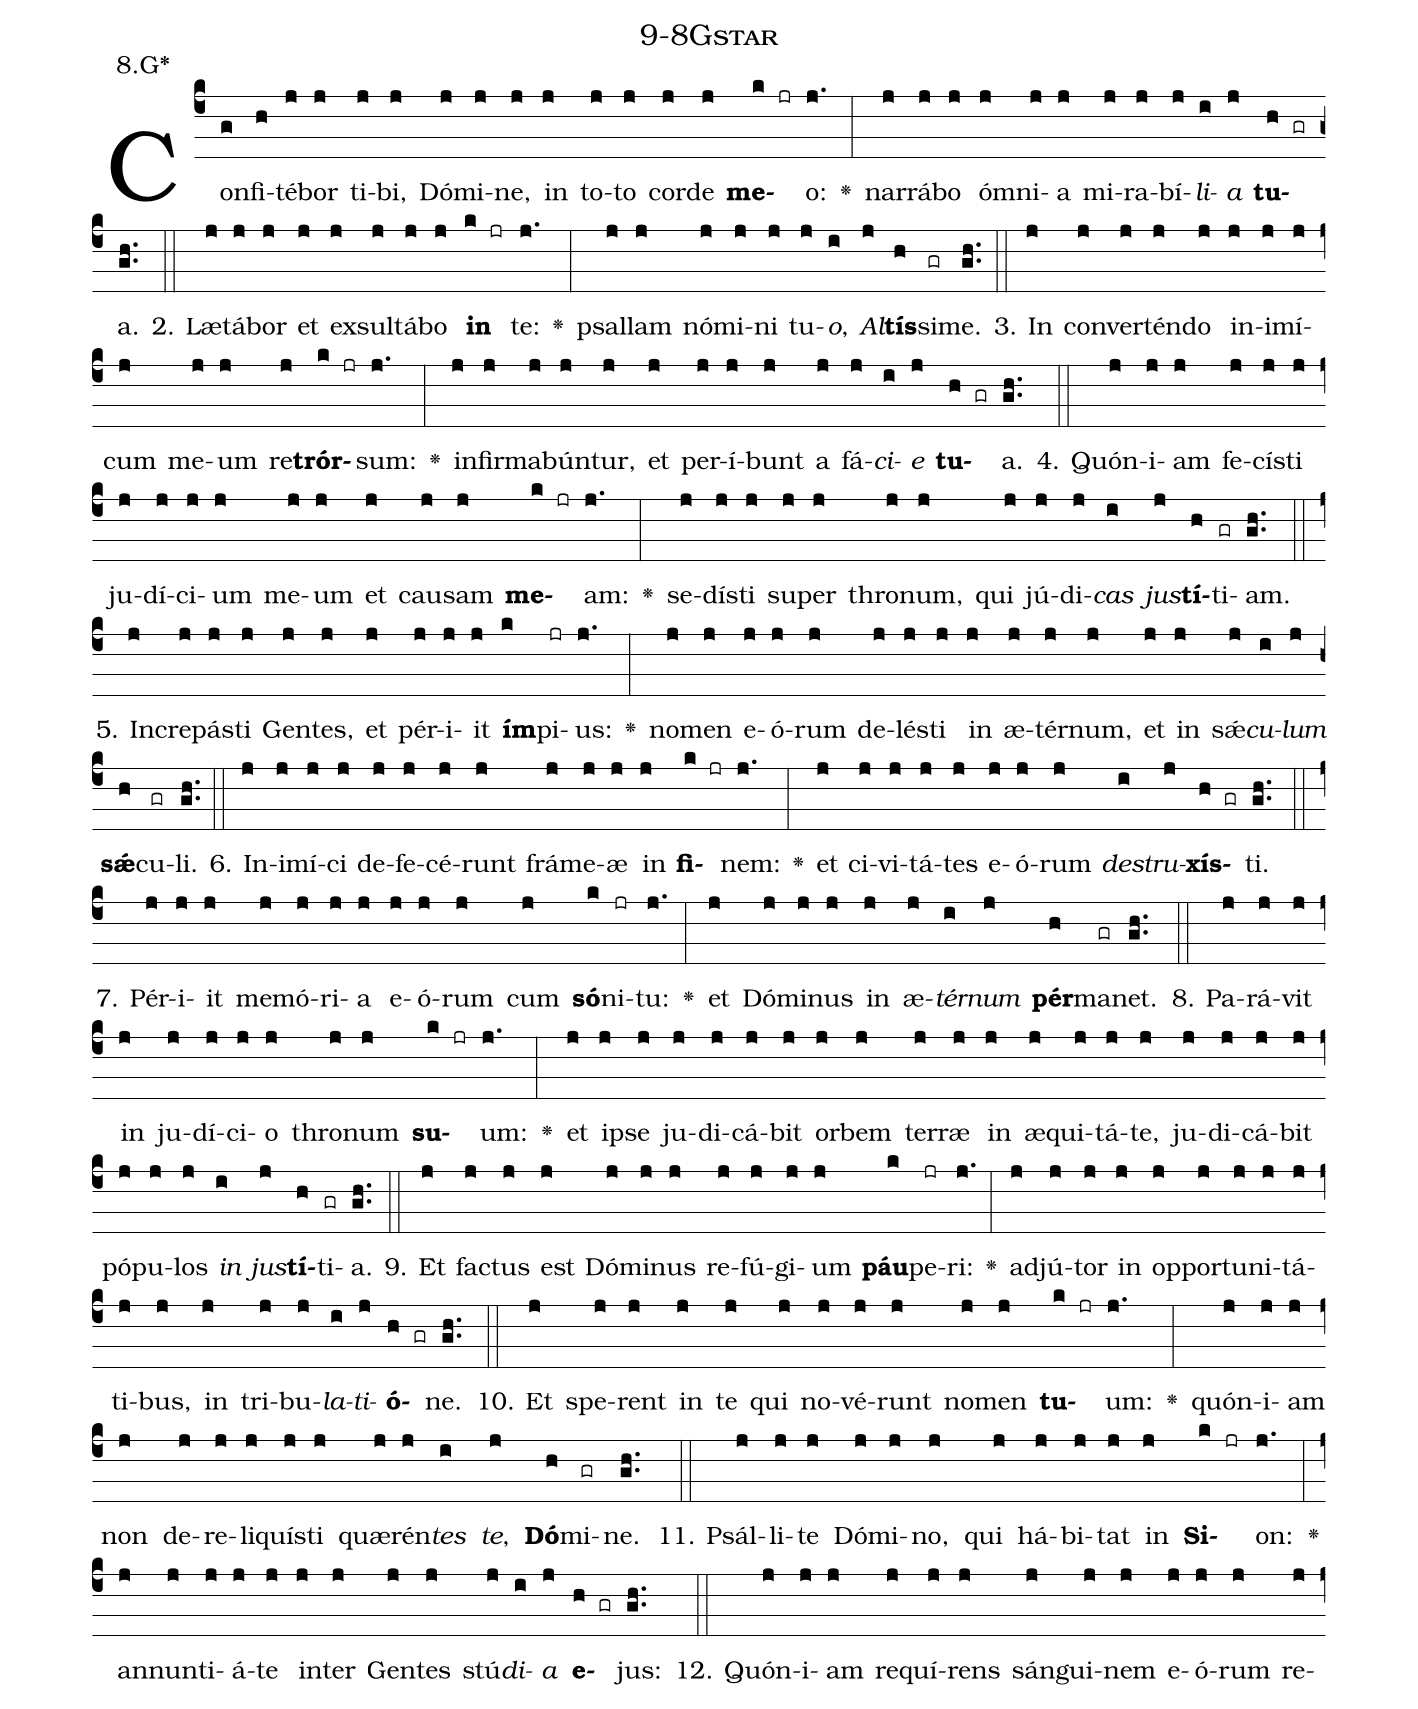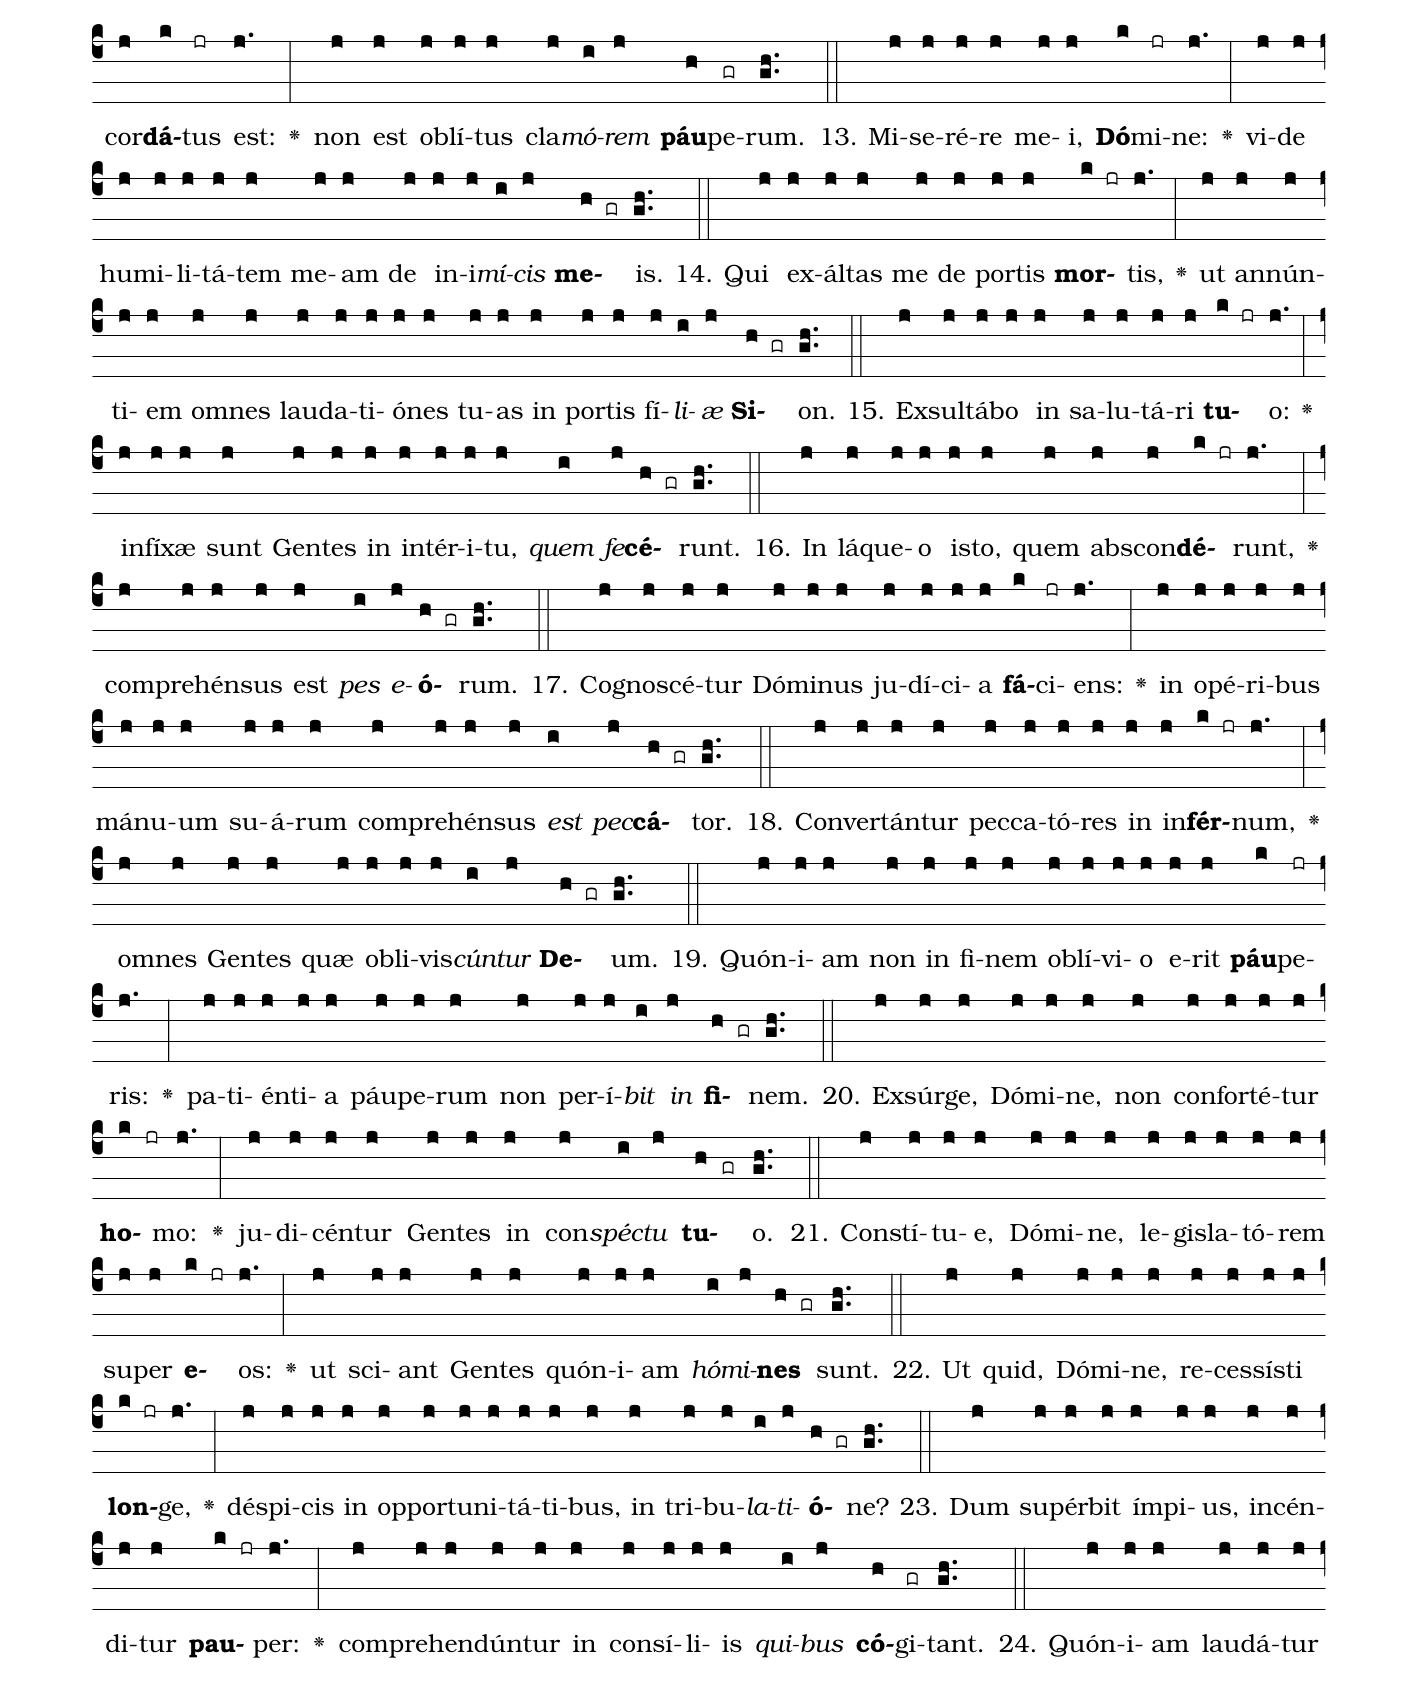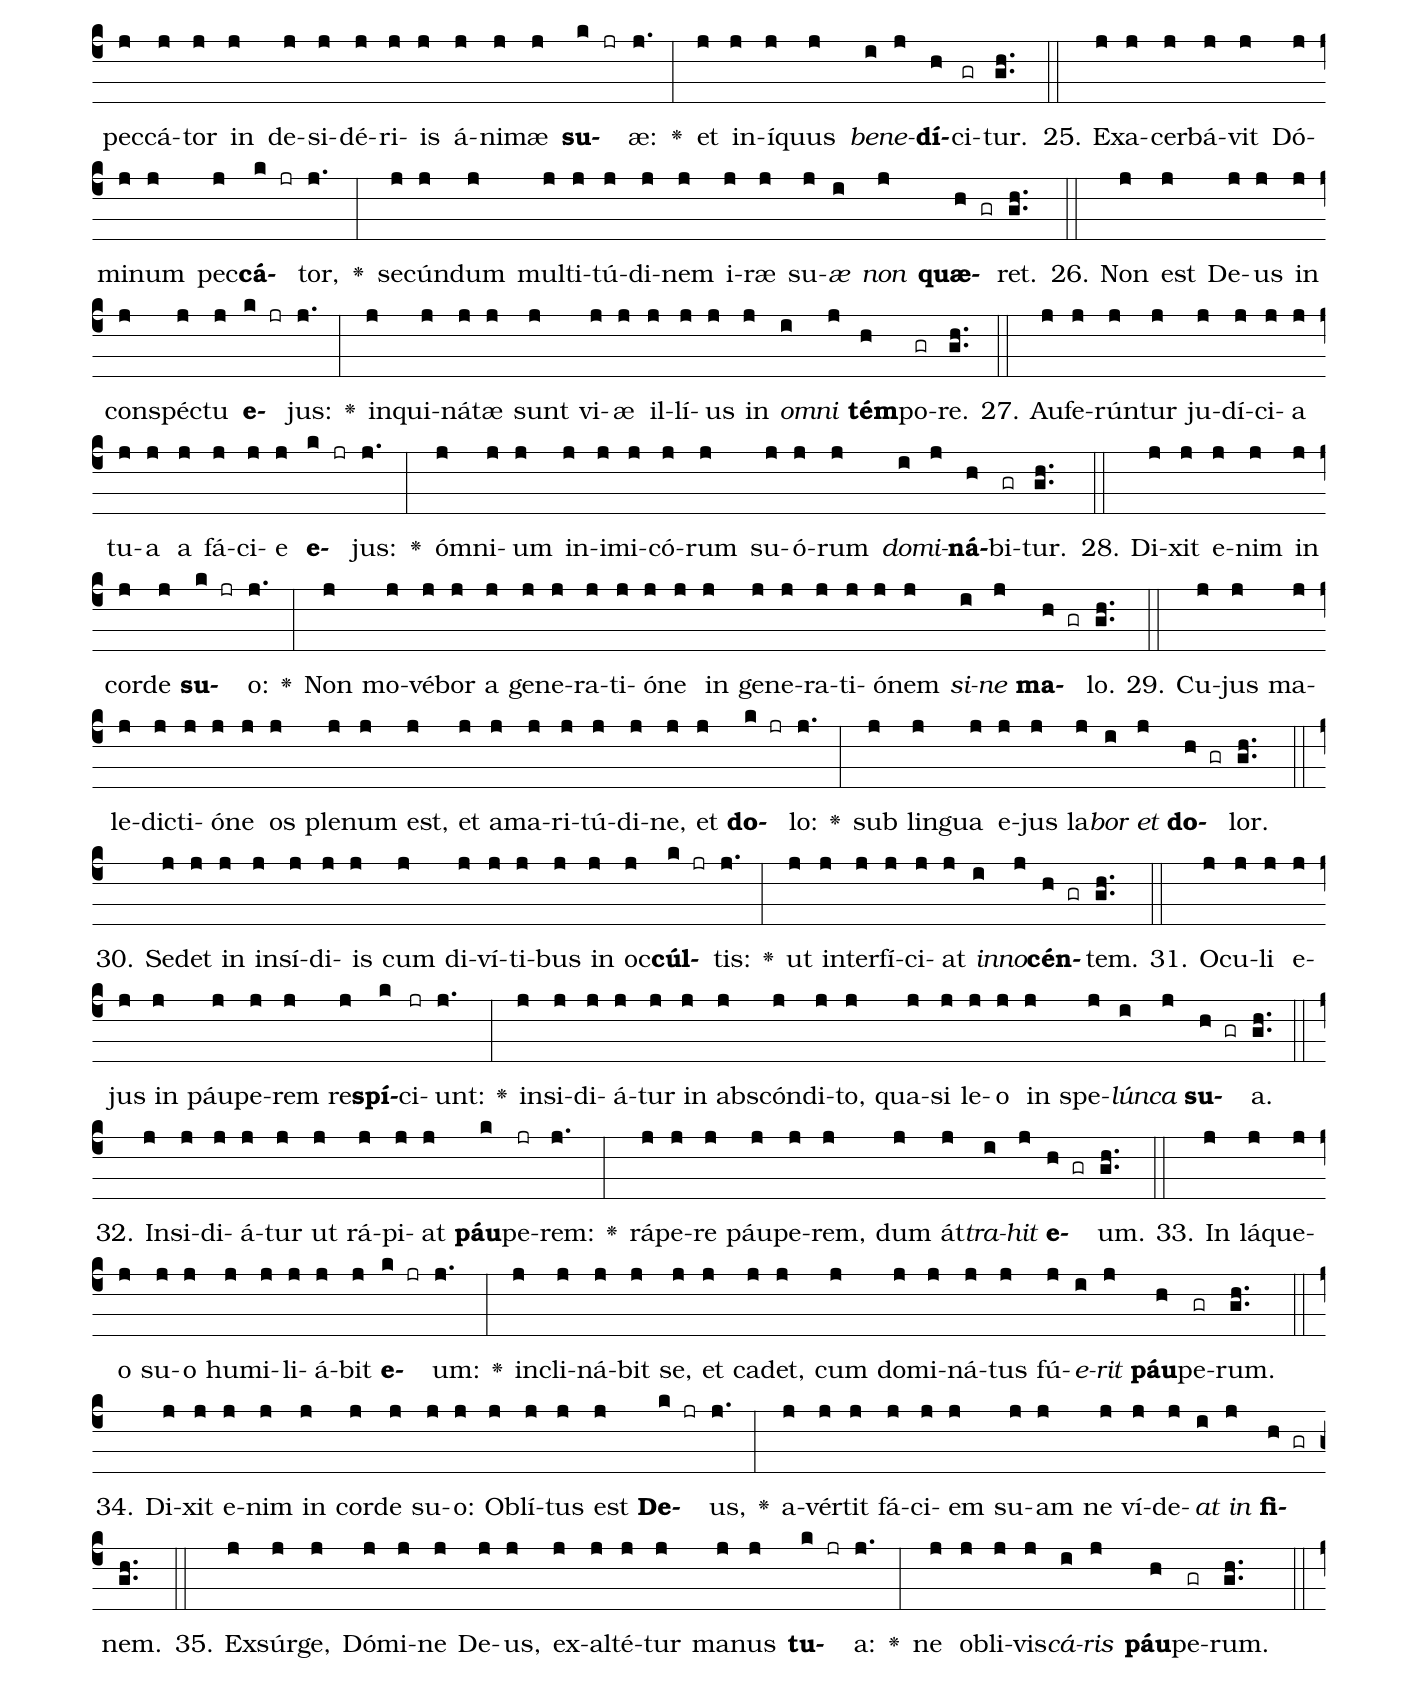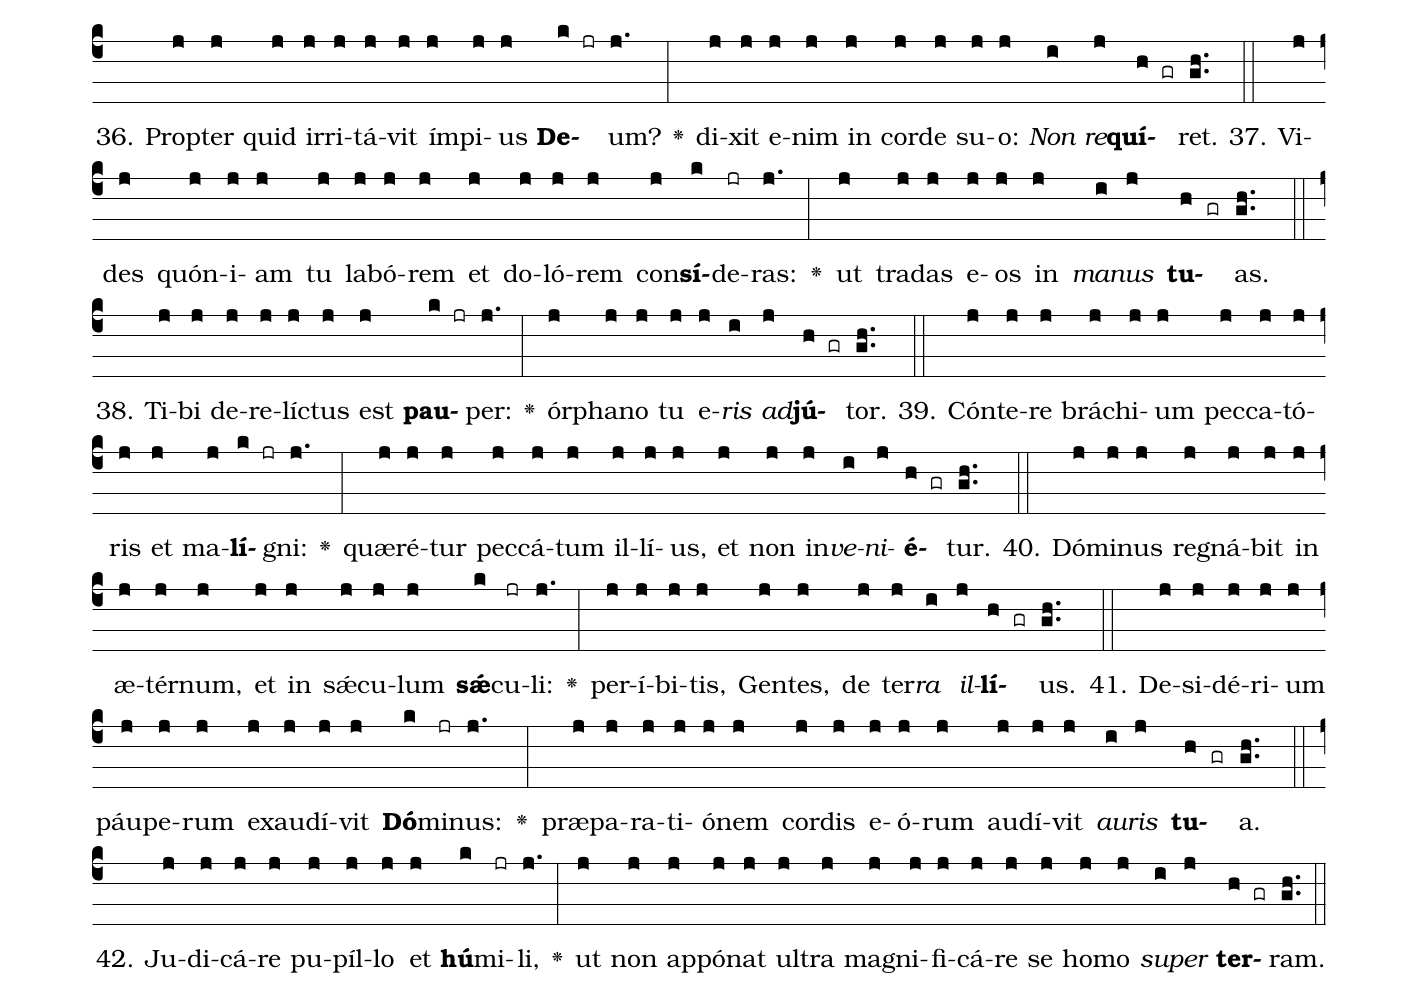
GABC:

name: 9-8Gstar;
annotation: 8.G*;
%%
(c4)Con(g)fi(h)té(j)bor(j) ti(j)bi,(j) Dó(j)mi(j)ne,(j) in(j) to(j)to(j) cor(j)de(j) <b>me</b>(k jr)o:(j.) <v>\greheightstar</v>(:) nar(j)rá(j)bo(j) óm(j)ni(j)a(j) mi(j)ra(j)bí(j)<i>li</i>(i)<i>a</i>(j) <b>tu</b>(h gr)a.(gh..) (::)
2. Læ(j)tá(j)bor(j) et(j) ex(j)sul(j)tá(j)bo(j) <b>in</b>(k jr) te:(j.) <v>\greheightstar</v>(:) psal(j)lam(j) nó(j)mi(j)ni(j) tu(j)<i>o</i>,(i) <i>Al</i>(j)<b>tís</b>(h)si(gr)me.(gh..) (::)
3. In(j) con(j)ver(j)tén(j)do(j) in(j)i(j)mí(j)cum(j) me(j)um(j) re(j)<b>trór</b>(k jr)sum:(j.) <v>\greheightstar</v>(:) in(j)fir(j)ma(j)bún(j)tur,(j) et(j) per(j)í(j)bunt(j) a(j) fá(j)<i>ci</i>(i)<i>e</i>(j) <b>tu</b>(h gr)a.(gh..) (::)
4. Quón(j)i(j)am(j) fe(j)cís(j)ti(j) ju(j)dí(j)ci(j)um(j) me(j)um(j) et(j) cau(j)sam(j) <b>me</b>(k jr)am:(j.) <v>\greheightstar</v>(:) se(j)dís(j)ti(j) su(j)per(j) thro(j)num,(j) qui(j) jú(j)di(j)<i>cas</i>(i) <i>jus</i>(j)<b>tí</b>(h)ti(gr)am.(gh..) (::)
5. In(j)cre(j)pás(j)ti(j) Gen(j)tes,(j) et(j) pér(j)i(j)it(j) <b>ím</b>(k)pi(jr)us:(j.) <v>\greheightstar</v>(:) no(j)men(j) e(j)ó(j)rum(j) de(j)lés(j)ti(j) in(j) æ(j)tér(j)num,(j) et(j) in(j) sǽ(j)<i>cu</i>(i)<i>lum</i>(j) <b>sǽ</b>(h)cu(gr)li.(gh..) (::)
6. In(j)i(j)mí(j)ci(j) de(j)fe(j)cé(j)runt(j) frá(j)me(j)æ(j) in(j) <b>fi</b>(k jr)nem:(j.) <v>\greheightstar</v>(:) et(j) ci(j)vi(j)tá(j)tes(j) e(j)ó(j)rum(j) <i>de</i>(i)<i>stru</i>(j)<b>xís</b>(h gr)ti.(gh..) (::)
7. Pér(j)i(j)it(j) me(j)mó(j)ri(j)a(j) e(j)ó(j)rum(j) cum(j) <b>só</b>(k)ni(jr)tu:(j.) <v>\greheightstar</v>(:) et(j) Dó(j)mi(j)nus(j) in(j) æ(j)<i>tér</i>(i)<i>num</i>(j) <b>pér</b>(h)ma(gr)net.(gh..) (::)
8. Pa(j)rá(j)vit(j) in(j) ju(j)dí(j)ci(j)o(j) thro(j)num(j) <b>su</b>(k jr)um:(j.) <v>\greheightstar</v>(:) et(j) ip(j)se(j) ju(j)di(j)cá(j)bit(j) or(j)bem(j) ter(j)ræ(j) in(j) æ(j)qui(j)tá(j)te,(j) ju(j)di(j)cá(j)bit(j) pó(j)pu(j)los(j) <i>in</i>(i) <i>jus</i>(j)<b>tí</b>(h)ti(gr)a.(gh..) (::)
9. Et(j) fac(j)tus(j) est(j) Dó(j)mi(j)nus(j) re(j)fú(j)gi(j)um(j) <b>páu</b>(k)pe(jr)ri:(j.) <v>\greheightstar</v>(:) ad(j)jú(j)tor(j) in(j) op(j)por(j)tu(j)ni(j)tá(j)ti(j)bus,(j) in(j) tri(j)bu(j)<i>la</i>(i)<i>ti</i>(j)<b>ó</b>(h gr)ne.(gh..) (::)
10. Et(j) spe(j)rent(j) in(j) te(j) qui(j) no(j)vé(j)runt(j) no(j)men(j) <b>tu</b>(k jr)um:(j.) <v>\greheightstar</v>(:) quón(j)i(j)am(j) non(j) de(j)re(j)li(j)quís(j)ti(j) quæ(j)rén(j)<i>tes</i>(i) <i>te</i>,(j) <b>Dó</b>(h)mi(gr)ne.(gh..) (::)
11. Psál(j)li(j)te(j) Dó(j)mi(j)no,(j) qui(j) há(j)bi(j)tat(j) in(j) <b>Si</b>(k jr)on:(j.) <v>\greheightstar</v>(:) an(j)nun(j)ti(j)á(j)te(j) in(j)ter(j) Gen(j)tes(j) stú(j)<i>di</i>(i)<i>a</i>(j) <b>e</b>(h gr)jus:(gh..) (::)
12. Quón(j)i(j)am(j) re(j)quí(j)rens(j) sán(j)gui(j)nem(j) e(j)ó(j)rum(j) re(j)cor(j)<b>dá</b>(k)tus(jr) est:(j.) <v>\greheightstar</v>(:) non(j) est(j) ob(j)lí(j)tus(j) cla(j)<i>mó</i>(i)<i>rem</i>(j) <b>páu</b>(h)pe(gr)rum.(gh..) (::)
13. Mi(j)se(j)ré(j)re(j) me(j)i,(j) <b>Dó</b>(k)mi(jr)ne:(j.) <v>\greheightstar</v>(:) vi(j)de(j) hu(j)mi(j)li(j)tá(j)tem(j) me(j)am(j) de(j) in(j)i(j)<i>mí</i>(i)<i>cis</i>(j) <b>me</b>(h gr)is.(gh..) (::)
14. Qui(j) ex(j)ál(j)tas(j) me(j) de(j) por(j)tis(j) <b>mor</b>(k jr)tis,(j.) <v>\greheightstar</v>(:) ut(j) an(j)nún(j)ti(j)em(j) om(j)nes(j) lau(j)da(j)ti(j)ó(j)nes(j) tu(j)as(j) in(j) por(j)tis(j) fí(j)<i>li</i>(i)<i>æ</i>(j) <b>Si</b>(h gr)on.(gh..) (::)
15. Ex(j)sul(j)tá(j)bo(j) in(j) sa(j)lu(j)tá(j)ri(j) <b>tu</b>(k jr)o:(j.) <v>\greheightstar</v>(:) in(j)fí(j)xæ(j) sunt(j) Gen(j)tes(j) in(j) in(j)tér(j)i(j)tu,(j) <i>quem</i>(i) <i>fe</i>(j)<b>cé</b>(h gr)runt.(gh..) (::)
16. In(j) lá(j)que(j)o(j) is(j)to,(j) quem(j) abs(j)con(j)<b>dé</b>(k jr)runt,(j.) <v>\greheightstar</v>(:) com(j)pre(j)hén(j)sus(j) est(j) <i>pes</i>(i) <i>e</i>(j)<b>ó</b>(h gr)rum.(gh..) (::)
17. Co(j)gno(j)scé(j)tur(j) Dó(j)mi(j)nus(j) ju(j)dí(j)ci(j)a(j) <b>fá</b>(k)ci(jr)ens:(j.) <v>\greheightstar</v>(:) in(j) o(j)pé(j)ri(j)bus(j) má(j)nu(j)um(j) su(j)á(j)rum(j) com(j)pre(j)hén(j)sus(j) <i>est</i>(i) <i>pec</i>(j)<b>cá</b>(h gr)tor.(gh..) (::)
18. Con(j)ver(j)tán(j)tur(j) pec(j)ca(j)tó(j)res(j) in(j) in(j)<b>fér</b>(k jr)num,(j.) <v>\greheightstar</v>(:) om(j)nes(j) Gen(j)tes(j) quæ(j) ob(j)li(j)vis(j)<i>cún</i>(i)<i>tur</i>(j) <b>De</b>(h gr)um.(gh..) (::)
19. Quón(j)i(j)am(j) non(j) in(j) fi(j)nem(j) ob(j)lí(j)vi(j)o(j) e(j)rit(j) <b>páu</b>(k)pe(jr)ris:(j.) <v>\greheightstar</v>(:) pa(j)ti(j)én(j)ti(j)a(j) páu(j)pe(j)rum(j) non(j) per(j)í(j)<i>bit</i>(i) <i>in</i>(j) <b>fi</b>(h gr)nem.(gh..) (::)
20. Ex(j)súr(j)ge,(j) Dó(j)mi(j)ne,(j) non(j) con(j)for(j)té(j)tur(j) <b>ho</b>(k jr)mo:(j.) <v>\greheightstar</v>(:) ju(j)di(j)cén(j)tur(j) Gen(j)tes(j) in(j) con(j)<i>spéc</i>(i)<i>tu</i>(j) <b>tu</b>(h gr)o.(gh..) (::)
21. Con(j)stí(j)tu(j)e,(j) Dó(j)mi(j)ne,(j) le(j)gis(j)la(j)tó(j)rem(j) su(j)per(j) <b>e</b>(k jr)os:(j.) <v>\greheightstar</v>(:) ut(j) sci(j)ant(j) Gen(j)tes(j) quón(j)i(j)am(j) <i>hó</i>(i)<i>mi</i>(j)<b>nes</b>(h gr) sunt.(gh..) (::)
22. Ut(j) quid,(j) Dó(j)mi(j)ne,(j) re(j)ces(j)sís(j)ti(j) <b>lon</b>(k jr)ge,(j.) <v>\greheightstar</v>(:) dé(j)spi(j)cis(j) in(j) op(j)por(j)tu(j)ni(j)tá(j)ti(j)bus,(j) in(j) tri(j)bu(j)<i>la</i>(i)<i>ti</i>(j)<b>ó</b>(h gr)ne?(gh..) (::)
23. Dum(j) su(j)pér(j)bit(j) ím(j)pi(j)us,(j) in(j)cén(j)di(j)tur(j) <b>pau</b>(k jr)per:(j.) <v>\greheightstar</v>(:) com(j)pre(j)hen(j)dún(j)tur(j) in(j) con(j)sí(j)li(j)is(j) <i>qui</i>(i)<i>bus</i>(j) <b>có</b>(h)gi(gr)tant.(gh..) (::)
24. Quón(j)i(j)am(j) lau(j)dá(j)tur(j) pec(j)cá(j)tor(j) in(j) de(j)si(j)dé(j)ri(j)is(j) á(j)ni(j)mæ(j) <b>su</b>(k jr)æ:(j.) <v>\greheightstar</v>(:) et(j) in(j)í(j)quus(j) <i>be</i>(i)<i>ne</i>(j)<b>dí</b>(h)ci(gr)tur.(gh..) (::)
25. Ex(j)a(j)cer(j)bá(j)vit(j) Dó(j)mi(j)num(j) pec(j)<b>cá</b>(k jr)tor,(j.) <v>\greheightstar</v>(:) se(j)cún(j)dum(j) mul(j)ti(j)tú(j)di(j)nem(j) i(j)ræ(j) su(j)<i>æ</i>(i) <i>non</i>(j) <b>quæ</b>(h gr)ret.(gh..) (::)
26. Non(j) est(j) De(j)us(j) in(j) con(j)spéc(j)tu(j) <b>e</b>(k jr)jus:(j.) <v>\greheightstar</v>(:) in(j)qui(j)ná(j)tæ(j) sunt(j) vi(j)æ(j) il(j)lí(j)us(j) in(j) <i>om</i>(i)<i>ni</i>(j) <b>tém</b>(h)po(gr)re.(gh..) (::)
27. Au(j)fe(j)rún(j)tur(j) ju(j)dí(j)ci(j)a(j) tu(j)a(j) a(j) fá(j)ci(j)e(j) <b>e</b>(k jr)jus:(j.) <v>\greheightstar</v>(:) óm(j)ni(j)um(j) in(j)i(j)mi(j)có(j)rum(j) su(j)ó(j)rum(j) <i>do</i>(i)<i>mi</i>(j)<b>ná</b>(h)bi(gr)tur.(gh..) (::)
28. Di(j)xit(j) e(j)nim(j) in(j) cor(j)de(j) <b>su</b>(k jr)o:(j.) <v>\greheightstar</v>(:) Non(j) mo(j)vé(j)bor(j) a(j) ge(j)ne(j)ra(j)ti(j)ó(j)ne(j) in(j) ge(j)ne(j)ra(j)ti(j)ó(j)nem(j) <i>si</i>(i)<i>ne</i>(j) <b>ma</b>(h gr)lo.(gh..) (::)
29. Cu(j)jus(j) ma(j)le(j)dic(j)ti(j)ó(j)ne(j) os(j) ple(j)num(j) est,(j) et(j) a(j)ma(j)ri(j)tú(j)di(j)ne,(j) et(j) <b>do</b>(k jr)lo:(j.) <v>\greheightstar</v>(:) sub(j) lin(j)gua(j) e(j)jus(j) la(j)<i>bor</i>(i) <i>et</i>(j) <b>do</b>(h gr)lor.(gh..) (::)
30. Se(j)det(j) in(j) in(j)sí(j)di(j)is(j) cum(j) di(j)ví(j)ti(j)bus(j) in(j) oc(j)<b>cúl</b>(k jr)tis:(j.) <v>\greheightstar</v>(:) ut(j) in(j)ter(j)fí(j)ci(j)at(j) <i>in</i>(i)<i>no</i>(j)<b>cén</b>(h gr)tem.(gh..) (::)
31. O(j)cu(j)li(j) e(j)jus(j) in(j) páu(j)pe(j)rem(j) re(j)<b>spí</b>(k)ci(jr)unt:(j.) <v>\greheightstar</v>(:) in(j)si(j)di(j)á(j)tur(j) in(j) abs(j)cón(j)di(j)to,(j) qua(j)si(j) le(j)o(j) in(j) spe(j)<i>lún</i>(i)<i>ca</i>(j) <b>su</b>(h gr)a.(gh..) (::)
32. In(j)si(j)di(j)á(j)tur(j) ut(j) rá(j)pi(j)at(j) <b>páu</b>(k)pe(jr)rem:(j.) <v>\greheightstar</v>(:) rá(j)pe(j)re(j) páu(j)pe(j)rem,(j) dum(j) át(j)<i>tra</i>(i)<i>hit</i>(j) <b>e</b>(h gr)um.(gh..) (::)
33. In(j) lá(j)que(j)o(j) su(j)o(j) hu(j)mi(j)li(j)á(j)bit(j) <b>e</b>(k jr)um:(j.) <v>\greheightstar</v>(:) in(j)cli(j)ná(j)bit(j) se,(j) et(j) ca(j)det,(j) cum(j) do(j)mi(j)ná(j)tus(j) fú(j)<i>e</i>(i)<i>rit</i>(j) <b>páu</b>(h)pe(gr)rum.(gh..) (::)
34. Di(j)xit(j) e(j)nim(j) in(j) cor(j)de(j) su(j)o:(j) Ob(j)lí(j)tus(j) est(j) <b>De</b>(k jr)us,(j.) <v>\greheightstar</v>(:) a(j)vér(j)tit(j) fá(j)ci(j)em(j) su(j)am(j) ne(j) ví(j)de(j)<i>at</i>(i) <i>in</i>(j) <b>fi</b>(h gr)nem.(gh..) (::)
35. Ex(j)súr(j)ge,(j) Dó(j)mi(j)ne(j) De(j)us,(j) ex(j)al(j)té(j)tur(j) ma(j)nus(j) <b>tu</b>(k jr)a:(j.) <v>\greheightstar</v>(:) ne(j) ob(j)li(j)vis(j)<i>cá</i>(i)<i>ris</i>(j) <b>páu</b>(h)pe(gr)rum.(gh..) (::)
36. Prop(j)ter(j) quid(j) ir(j)ri(j)tá(j)vit(j) ím(j)pi(j)us(j) <b>De</b>(k jr)um?(j.) <v>\greheightstar</v>(:) di(j)xit(j) e(j)nim(j) in(j) cor(j)de(j) su(j)o:(j) <i>Non</i>(i) <i>re</i>(j)<b>quí</b>(h gr)ret.(gh..) (::)
37. Vi(j)des(j) quón(j)i(j)am(j) tu(j) la(j)bó(j)rem(j) et(j) do(j)ló(j)rem(j) con(j)<b>sí</b>(k)de(jr)ras:(j.) <v>\greheightstar</v>(:) ut(j) tra(j)das(j) e(j)os(j) in(j) <i>ma</i>(i)<i>nus</i>(j) <b>tu</b>(h gr)as.(gh..) (::)
38. Ti(j)bi(j) de(j)re(j)líc(j)tus(j) est(j) <b>pau</b>(k jr)per:(j.) <v>\greheightstar</v>(:) ór(j)pha(j)no(j) tu(j) e(j)<i>ris</i>(i) <i>ad</i>(j)<b>jú</b>(h gr)tor.(gh..) (::)
39. Cón(j)te(j)re(j) brá(j)chi(j)um(j) pec(j)ca(j)tó(j)ris(j) et(j) ma(j)<b>lí</b>(k jr)gni:(j.) <v>\greheightstar</v>(:) quæ(j)ré(j)tur(j) pec(j)cá(j)tum(j) il(j)lí(j)us,(j) et(j) non(j) in(j)<i>ve</i>(i)<i>ni</i>(j)<b>é</b>(h gr)tur.(gh..) (::)
40. Dó(j)mi(j)nus(j) re(j)gná(j)bit(j) in(j) æ(j)tér(j)num,(j) et(j) in(j) sǽ(j)cu(j)lum(j) <b>sǽ</b>(k)cu(jr)li:(j.) <v>\greheightstar</v>(:) per(j)í(j)bi(j)tis,(j) Gen(j)tes,(j) de(j) ter(j)<i>ra</i>(i) <i>il</i>(j)<b>lí</b>(h gr)us.(gh..) (::)
41. De(j)si(j)dé(j)ri(j)um(j) páu(j)pe(j)rum(j) ex(j)au(j)dí(j)vit(j) <b>Dó</b>(k)mi(jr)nus:(j.) <v>\greheightstar</v>(:) præ(j)pa(j)ra(j)ti(j)ó(j)nem(j) cor(j)dis(j) e(j)ó(j)rum(j) au(j)dí(j)vit(j) <i>au</i>(i)<i>ris</i>(j) <b>tu</b>(h gr)a.(gh..) (::)
42. Ju(j)di(j)cá(j)re(j) pu(j)píl(j)lo(j) et(j) <b>hú</b>(k)mi(jr)li,(j.) <v>\greheightstar</v>(:) ut(j) non(j) ap(j)pó(j)nat(j) ul(j)tra(j) ma(j)gni(j)fi(j)cá(j)re(j) se(j) ho(j)mo(j) <i>su</i>(i)<i>per</i>(j) <b>ter</b>(h gr)ram.(gh..) (::)
